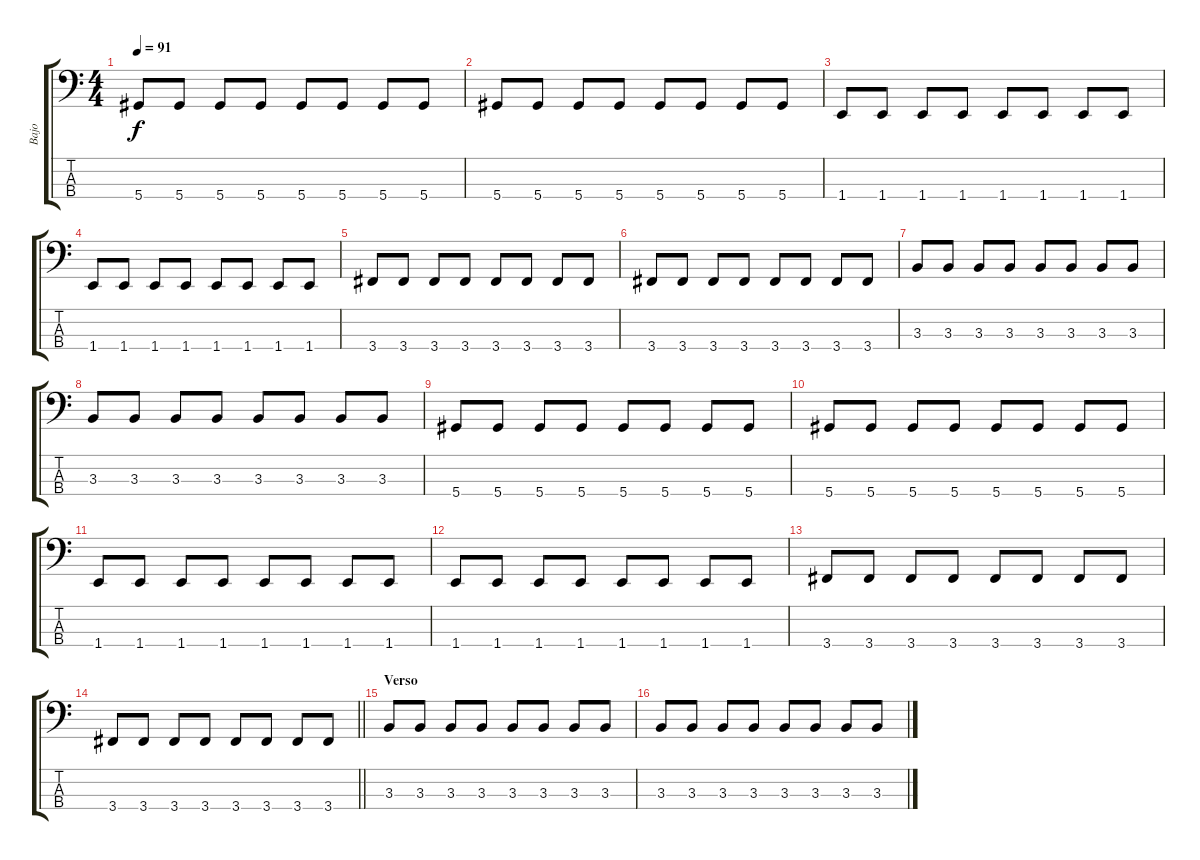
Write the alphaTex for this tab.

\track ("Bajo" "Bajo") {instrument electricbasspick}
\staff {score tabs}
\tuning (Gb2 Db2 Ab1 Eb1) {hide}
\ts (4 4)
\tempo 91
\clef f4
\ks c
5.4.8{dy f} 5.4.8 5.4.8 5.4.8 5.4.8 5.4.8 5.4.8 5.4.8 |
5.4.8 5.4.8 5.4.8 5.4.8 5.4.8 5.4.8 5.4.8 5.4.8 |
1.4.8 1.4.8 1.4.8 1.4.8 1.4.8 1.4.8 1.4.8 1.4.8 |
1.4.8 1.4.8 1.4.8 1.4.8 1.4.8 1.4.8 1.4.8 1.4.8 |
3.4.8 3.4.8 3.4.8 3.4.8 3.4.8 3.4.8 3.4.8 3.4.8 |
3.4.8 3.4.8 3.4.8 3.4.8 3.4.8 3.4.8 3.4.8 3.4.8 |
3.3.8 3.3.8 3.3.8 3.3.8 3.3.8 3.3.8 3.3.8 3.3.8 |
3.3.8 3.3.8 3.3.8 3.3.8 3.3.8 3.3.8 3.3.8 3.3.8 |
5.4.8 5.4.8 5.4.8 5.4.8 5.4.8 5.4.8 5.4.8 5.4.8 |
5.4.8 5.4.8 5.4.8 5.4.8 5.4.8 5.4.8 5.4.8 5.4.8 |
1.4.8 1.4.8 1.4.8 1.4.8 1.4.8 1.4.8 1.4.8 1.4.8 |
1.4.8 1.4.8 1.4.8 1.4.8 1.4.8 1.4.8 1.4.8 1.4.8 |
3.4.8 3.4.8 3.4.8 3.4.8 3.4.8 3.4.8 3.4.8 3.4.8 |
\barLineRight lightlight
3.4.8 3.4.8 3.4.8 3.4.8 3.4.8 3.4.8 3.4.8 3.4.8 |
\section ("" "Verso")
3.3.8 3.3.8 3.3.8 3.3.8 3.3.8 3.3.8 3.3.8 3.3.8 |
3.3.8 3.3.8 3.3.8 3.3.8 3.3.8 3.3.8 3.3.8 3.3.8
